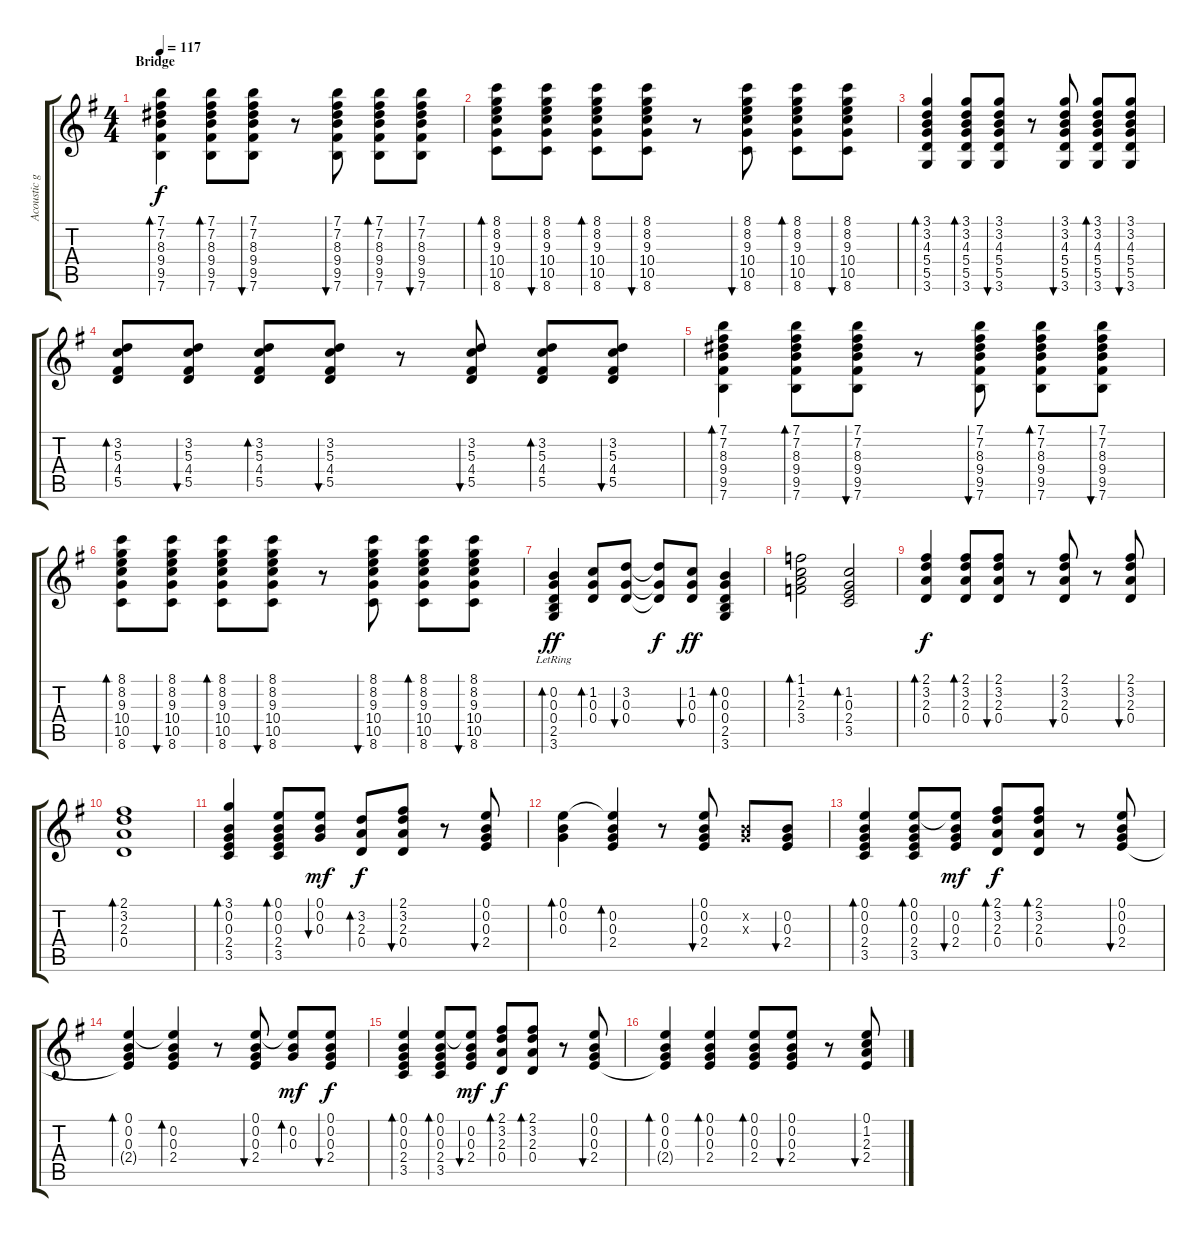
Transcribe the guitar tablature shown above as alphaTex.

\track ("Acoustic guitar" "Acoustic g") {instrument acousticguitarsteel}
\staff {score tabs}
\tuning (E4 B3 G3 D3 A2 E2) {hide}
\ts (4 4)
\section ("" "Bridge")
\tempo 117
\clef g2
\ks g
(7.1 7.2 8.3 9.4 9.5 7.6).4{bd 60 dy f} (7.1 7.2 8.3 9.4 9.5 7.6).8{bd 60} (7.1 7.2 8.3 9.4 9.5 7.6).8{bu 60} r.8 (7.1 7.2 8.3 9.4 9.5 7.6).8{bu 60} (7.1 7.2 8.3 9.4 9.5 7.6).8{bd 60} (7.1 7.2 8.3 9.4 9.5 7.6).8{bu 60} |
(8.1 8.2 9.3 10.4 10.5 8.6).8{bd 60} (8.1 8.2 9.3 10.4 10.5 8.6).8{bu 60} (8.1 8.2 9.3 10.4 10.5 8.6).8{bd 60} (8.1 8.2 9.3 10.4 10.5 8.6).8{bu 60} r.8 (8.1 8.2 9.3 10.4 10.5 8.6).8{bu 60} (8.1 8.2 9.3 10.4 10.5 8.6).8{bd 60} (8.1 8.2 9.3 10.4 10.5 8.6).8{bu 60} |
(3.1 3.2 4.3 5.4 5.5 3.6).4{bd 60} (3.1 3.2 4.3 5.4 5.5 3.6).8{bd 60} (3.1 3.2 4.3 5.4 5.5 3.6).8{bu 60} r.8 (3.1 3.2 4.3 5.4 5.5 3.6).8{bu 60} (3.1 3.2 4.3 5.4 5.5 3.6).8{bd 60} (3.1 3.2 4.3 5.4 5.5 3.6).8{bu 60} |
(3.2 5.3 4.4 5.5).8{bd 60} (3.2 5.3 4.4 5.5).8{bu 60} (3.2 5.3 4.4 5.5).8{bd 60} (3.2 5.3 4.4 5.5).8{bu 60} r.8 (3.2 5.3 4.4 5.5).8{bu 60} (3.2 5.3 4.4 5.5).8{bd 60} (3.2 5.3 4.4 5.5).8{bu 60} |
(7.1 7.2 8.3 9.4 9.5 7.6).4{bd 60} (7.1 7.2 8.3 9.4 9.5 7.6).8{bd 60} (7.1 7.2 8.3 9.4 9.5 7.6).8{bu 60} r.8 (7.1 7.2 8.3 9.4 9.5 7.6).8{bu 60} (7.1 7.2 8.3 9.4 9.5 7.6).8{bd 60} (7.1 7.2 8.3 9.4 9.5 7.6).8{bu 60} |
(8.1 8.2 9.3 10.4 10.5 8.6).8{bd 60} (8.1 8.2 9.3 10.4 10.5 8.6).8{bu 60} (8.1 8.2 9.3 10.4 10.5 8.6).8{bd 60} (8.1 8.2 9.3 10.4 10.5 8.6).8{bu 60} r.8 (8.1 8.2 9.3 10.4 10.5 8.6).8{bu 60} (8.1 8.2 9.3 10.4 10.5 8.6).8{bd 60} (8.1 8.2 9.3 10.4 10.5 8.6).8{bu 60} |
(0.2 0.3 0.4 2.5{lr} 3.6{lr}).4{bd 60 dy ff} (1.2 0.3 0.4).8{bd 60} (3.2 0.3 0.4).8{bu 60} (3.2{t} 0.3{t} 0.4{t}).8{dy f} (1.2 0.3 0.4).8{bu 60 dy ff} (0.2 0.3 0.4 2.5 3.6).4{bd 60} |
(1.1 1.2 2.3 3.4).2{bd 60} (1.2 0.3 2.4 3.5).2{bd 60} |
(2.1 3.2 2.3 0.4).4{bd 60 dy f} (2.1 3.2 2.3 0.4).8{bd 60} (2.1 3.2 2.3 0.4).8{bu 60} r.8 (2.1 3.2 2.3 0.4).8{bu 60} r.8 (2.1 3.2 2.3 0.4).8{bu 60} |
(2.1 3.2 2.3 0.4).1{bd 60} |
(3.1 0.2 0.3 2.4 3.5).4{bd 60} (0.1 0.2 0.3 2.4 3.5).8{bd 60} (0.1 0.2 0.3).8{bu 60 dy mf} (3.2 2.3 0.4).8{bd 60 dy f} (2.1 3.2 2.3 0.4).8{bu 60} r.8 (0.1 0.2 0.3 2.4).8{bu 60} |
(0.1 0.2 0.3).4{bd 60} (0.1{t} 0.2 0.3 2.4).4{bd 60} r.8 (0.1 0.2 0.3 2.4).8{bu 60} (0.2{x} 0.3{x}).8 (0.2 0.3 2.4).8{bu 60} |
(0.1 0.2 0.3 2.4 3.5).4{bd 60} (0.1 0.2 0.3 2.4 3.5).8{bd 60} (0.1{t} 0.2 0.3 2.4).8{bu 60 dy mf} (2.1 3.2 2.3 0.4).8{bd 60 dy f} (2.1 3.2 2.3 0.4).8{bd 60} r.8 (0.1 0.2 0.3 2.4).8{bu 60} |
(0.1 0.2 0.3 2.4{t}).4{bd 60} (0.1{t} 0.2 0.3 2.4).4{bd 60} r.8 (0.1 0.2 0.3 2.4).8{bu 60} (0.1{t} 0.2 0.3).8{bd 60 dy mf} (0.1 0.2 0.3 2.4).8{bu 60 dy f} |
(0.1 0.2 0.3 2.4 3.5).4{bd 60} (0.1 0.2 0.3 2.4 3.5).8{bd 60} (0.1{t} 0.2 0.3 2.4).8{bu 60 dy mf} (2.1 3.2 2.3 0.4).8{bd 60 dy f} (2.1 3.2 2.3 0.4).8{bd 60} r.8 (0.1 0.2 0.3 2.4).8{bu 60} |
(0.1 0.2 0.3 2.4{t}).4{bd 60} (0.1 0.2 0.3 2.4).4{bd 60} (0.1 0.2 0.3 2.4).8{bd 60} (0.1 0.2 0.3 2.4).8{bu 60} r.8 (0.1 1.2 2.3 2.4).8{bu 60}
